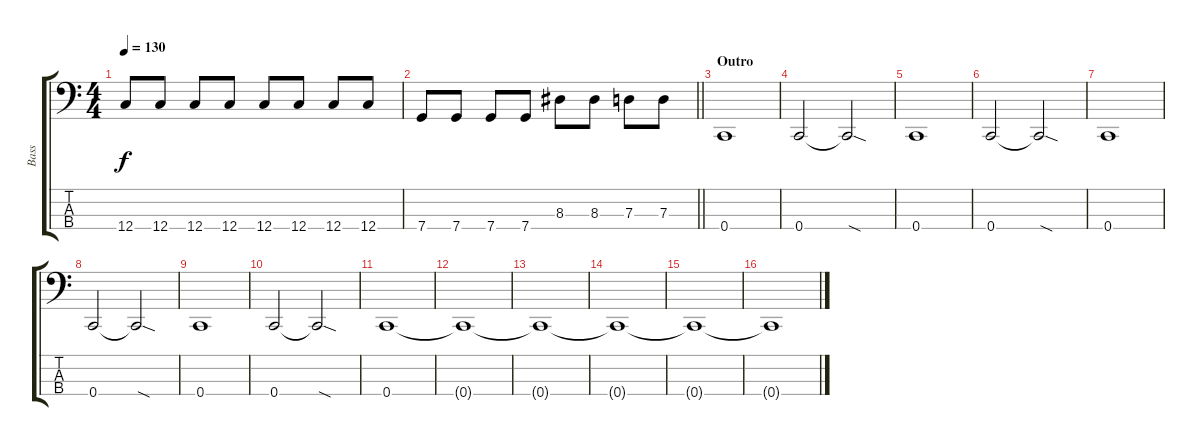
\track ("Bass" "Bass") {instrument electricbasspick}
\staff {score tabs}
\tuning (F2 C2 G1 C1) {hide}
\ts (4 4)
\tempo 130
\clef f4
\ks c
12.4.8{dy f} 12.4.8 12.4.8 12.4.8 12.4.8 12.4.8 12.4.8 12.4.8 |
\barLineRight lightlight
7.4.8 7.4.8 7.4.8 7.4.8 8.3.8 8.3.8 7.3.8 7.3.8 |
\section ("" "Outro")
0.4.1 |
0.4.2 0.4{sod t}.2 |
0.4.1 |
0.4.2 0.4{sod t}.2 |
0.4.1 |
0.4.2 0.4{sod t}.2 |
0.4.1 |
0.4.2 0.4{sod t}.2 |
0.4.1 |
0.4{t}.1 |
0.4{t}.1 |
0.4{t}.1 |
0.4{t}.1 |
0.4{t}.1
